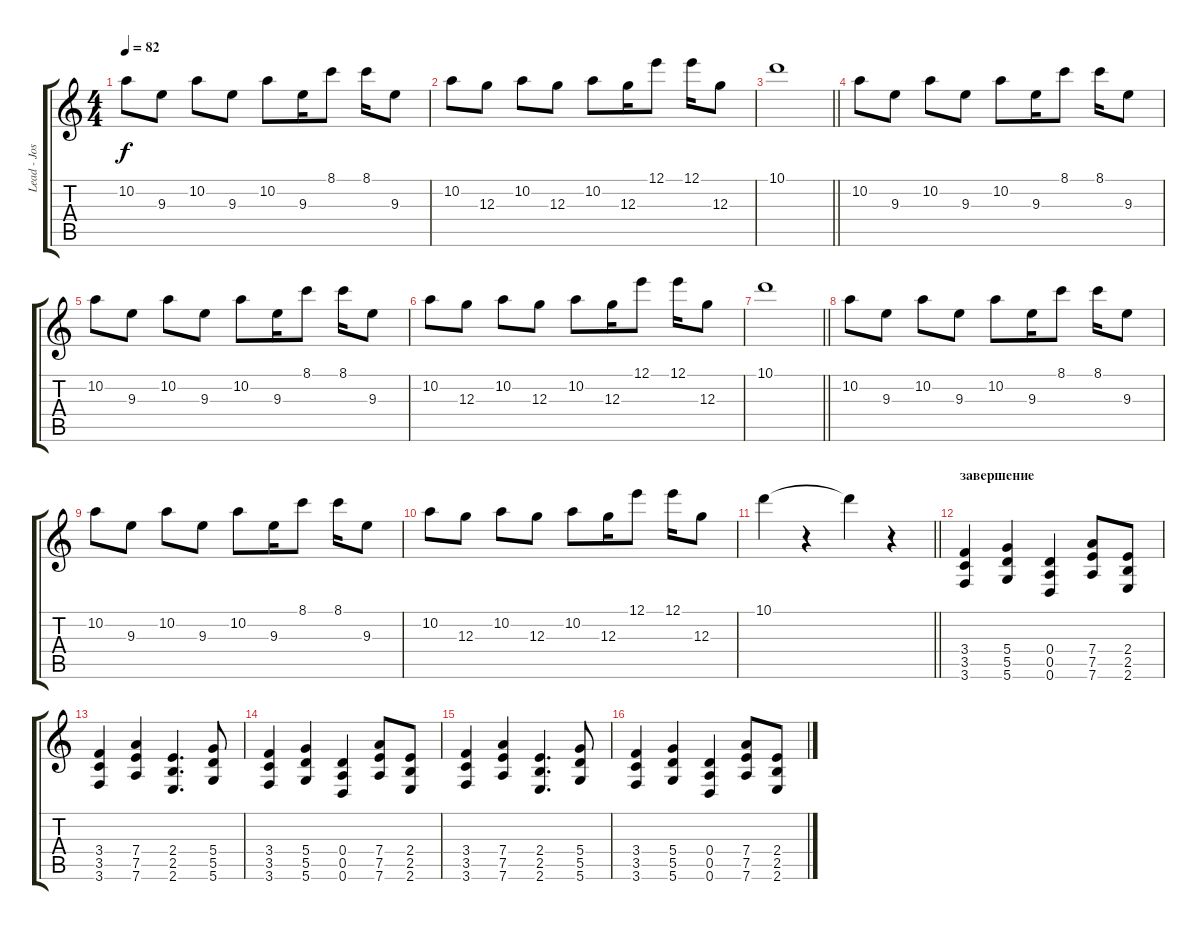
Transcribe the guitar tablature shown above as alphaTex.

\track ("Lead - Josh Farro д" "Lead - Jos") {instrument distortionguitar}
\staff {score tabs}
\tuning (E4 B3 G3 D3 A2 D2) {hide}
\ts (4 4)
\tempo 82
\clef g2
\ks c
10.2.8{dy f} 9.3.8 10.2.8 9.3.8 10.2.8 9.3.16 8.1.8 8.1.16 9.3.8 |
10.2.8 12.3.8 10.2.8 12.3.8 10.2.8 12.3.16 12.1.8 12.1.16 12.3.8 |
\barLineRight lightlight
10.1.1 |
10.2.8 9.3.8 10.2.8 9.3.8 10.2.8 9.3.16 8.1.8 8.1.16 9.3.8 |
10.2.8 9.3.8 10.2.8 9.3.8 10.2.8 9.3.16 8.1.8 8.1.16 9.3.8 |
10.2.8 12.3.8 10.2.8 12.3.8 10.2.8 12.3.16 12.1.8 12.1.16 12.3.8 |
\barLineRight lightlight
10.1.1 |
10.2.8 9.3.8 10.2.8 9.3.8 10.2.8 9.3.16 8.1.8 8.1.16 9.3.8 |
10.2.8 9.3.8 10.2.8 9.3.8 10.2.8 9.3.16 8.1.8 8.1.16 9.3.8 |
10.2.8 12.3.8 10.2.8 12.3.8 10.2.8 12.3.16 12.1.8 12.1.16 12.3.8 |
\barLineRight lightlight
10.1.4 r.4 10.1{t}.4 r.4 |
\section ("" "завершение")
(3.4 3.5 3.6).4 (5.4 5.5 5.6).4 (0.4 0.5 0.6).4 (7.4 7.5 7.6).8 (2.4 2.5 2.6).8 |
(3.4 3.5 3.6).4 (7.4 7.5 7.6).4 (2.4 2.5 2.6).4{d} (5.4 5.5 5.6).8 |
(3.4 3.5 3.6).4 (5.4 5.5 5.6).4 (0.4 0.5 0.6).4 (7.4 7.5 7.6).8 (2.4 2.5 2.6).8 |
(3.4 3.5 3.6).4 (7.4 7.5 7.6).4 (2.4 2.5 2.6).4{d} (5.4 5.5 5.6).8 |
(3.4 3.5 3.6).4 (5.4 5.5 5.6).4 (0.4 0.5 0.6).4 (7.4 7.5 7.6).8 (2.4 2.5 2.6).8
